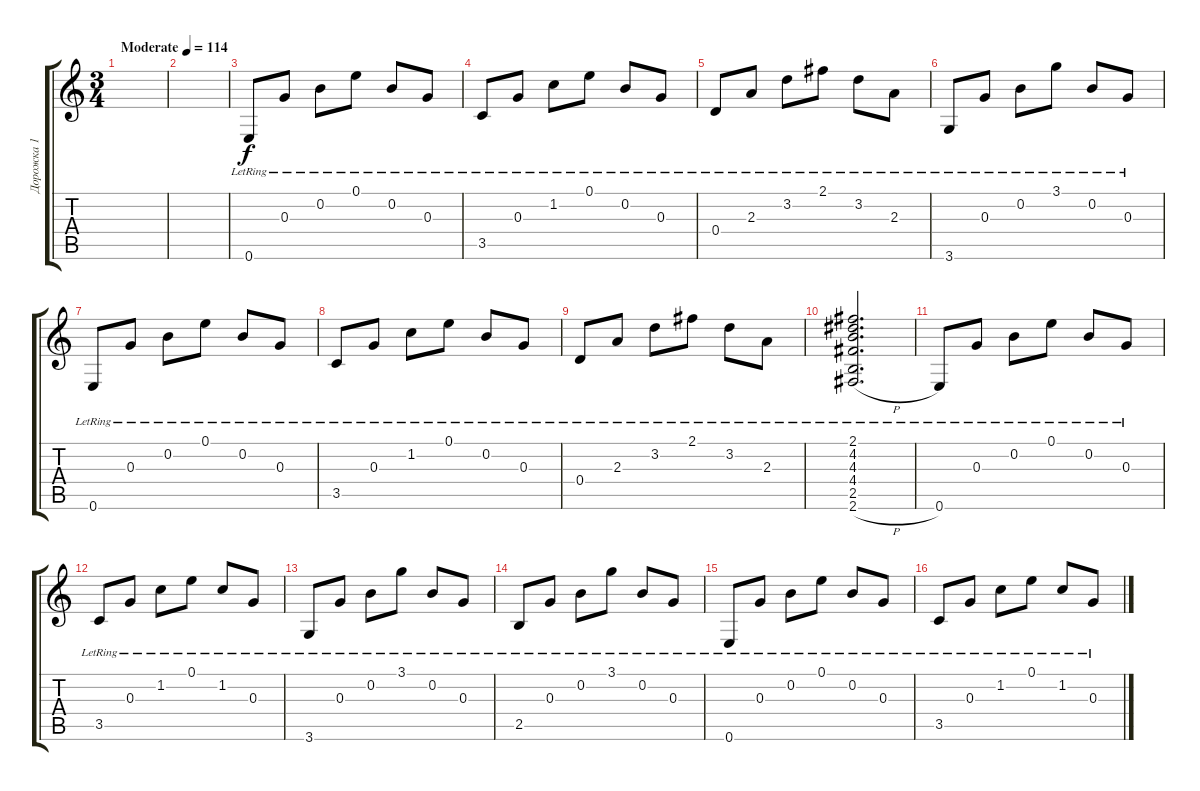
\track ("Дорожка 1" "Дорожка 1") {instrument acousticguitarsteel}
\staff {score tabs}
\tuning (E4 B3 G3 D3 A2 E2) {hide}
\ts (3 4)
\tempo (114 "Moderate")
\clef g2
\ks c
|
|
0.6{lr}.8{balance 2} 0.3{lr}.8 0.2{lr}.8 0.1{lr}.8 0.2{lr}.8 0.3{lr}.8 |
3.5{lr}.8 0.3{lr}.8 1.2{lr}.8 0.1{lr}.8 0.2{lr}.8 0.3{lr}.8 |
0.4{lr}.8 2.3{lr}.8 3.2{lr}.8 2.1{lr}.8 3.2{lr}.8 2.3{lr}.8 |
3.6{lr}.8 0.3{lr}.8 0.2{lr}.8 3.1{lr}.8 0.2{lr}.8 0.3{lr}.8 |
0.6{lr}.8 0.3{lr}.8 0.2{lr}.8 0.1{lr}.8 0.2{lr}.8 0.3{lr}.8 |
3.5{lr}.8 0.3{lr}.8 1.2{lr}.8 0.1{lr}.8 0.2{lr}.8 0.3{lr}.8 |
0.4{lr}.8 2.3{lr}.8 3.2{lr}.8 2.1{lr}.8 3.2{lr}.8 2.3{lr}.8 |
(2.1{lr} 4.2{lr} 4.3{lr} 4.4{lr} 2.5{lr} 2.6{h lr}).2{d balance 8} |
0.6{lr}.8{balance 8} 0.3{lr}.8 0.2{lr}.8 0.1{lr}.8 0.2{lr}.8 0.3{lr}.8 |
3.5{lr}.8 0.3{lr}.8 1.2{lr}.8 0.1{lr}.8 1.2{lr}.8 0.3{lr}.8 |
3.6{lr}.8 0.3{lr}.8 0.2{lr}.8 3.1{lr}.8 0.2{lr}.8 0.3{lr}.8 |
2.5{lr}.8 0.3{lr}.8 0.2{lr}.8 3.1{lr}.8 0.2{lr}.8 0.3{lr}.8 |
0.6{lr}.8 0.3{lr}.8 0.2{lr}.8 0.1{lr}.8 0.2{lr}.8 0.3{lr}.8 |
3.5{lr}.8 0.3{lr}.8 1.2{lr}.8 0.1{lr}.8 1.2{lr}.8 0.3{lr}.8
